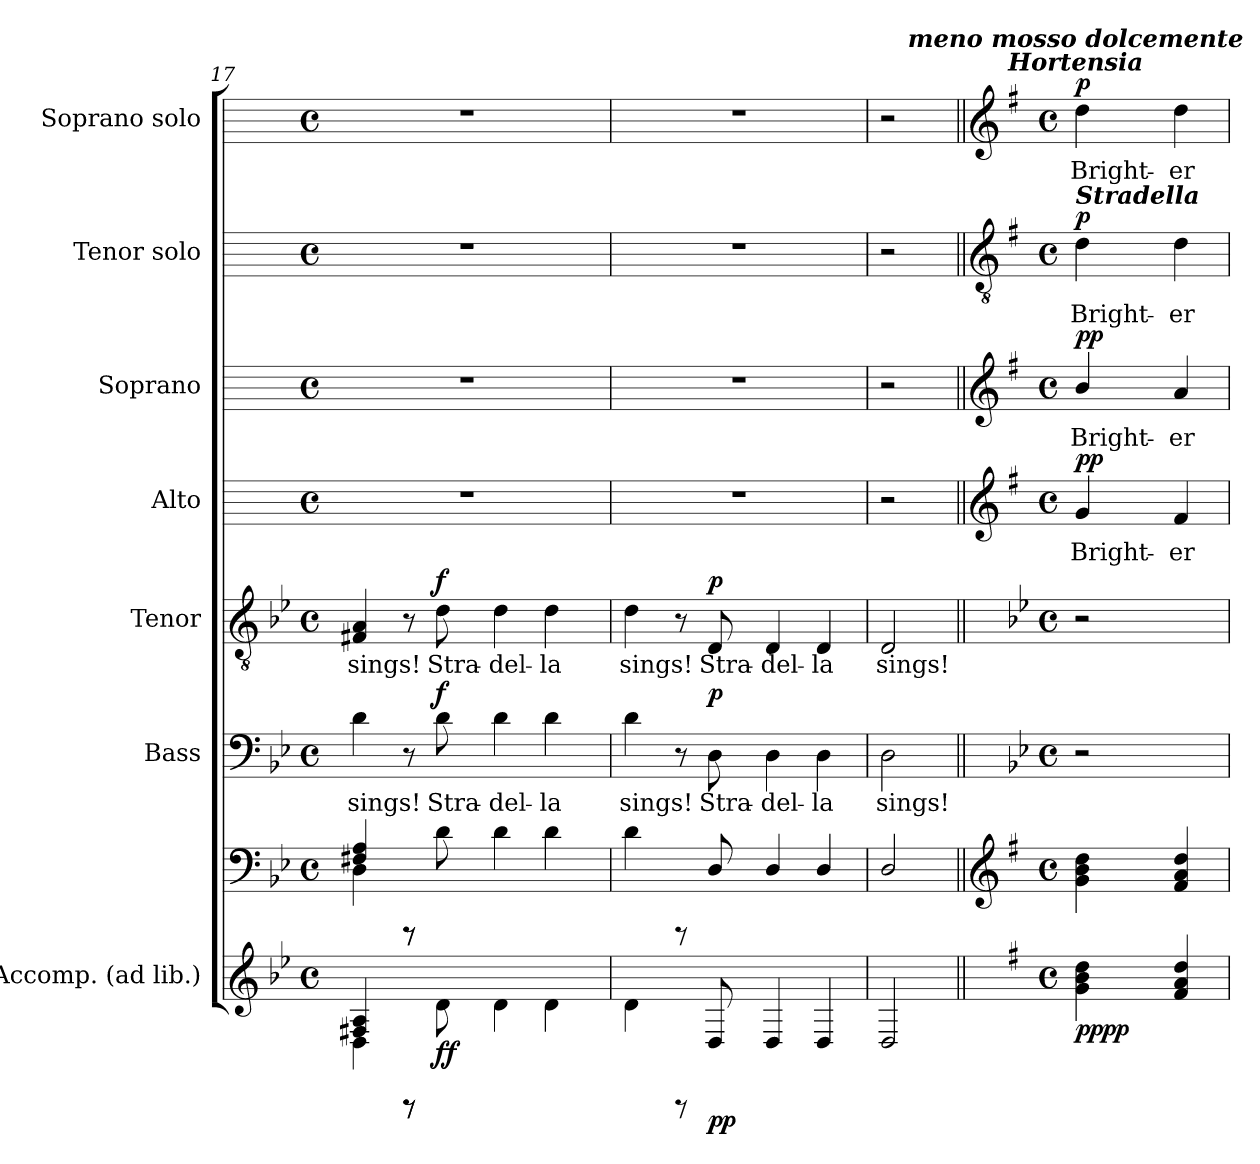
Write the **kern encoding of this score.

**kern	**kern	**dynam	**kern	**text	**dynam	**kern	**text	**dynam	**kern	**text	**dynam	**kern	**text	**dynam	**kern	**text	**dynam	**kern	**text	**dynam
*part7	*part7	*part7	*part6	*part6	*part6	*part5	*part5	*part5	*part4	*part4	*part4	*part3	*part3	*part3	*part2	*part2	*part2	*part1	*part1	*part1
*staff8	*staff7	*staff7/8	*staff6	*staff6	*staff6	*staff5	*staff5	*staff5	*staff4	*staff4	*staff4	*staff3	*staff3	*staff3	*staff2	*staff2	*staff2	*staff1	*staff1	*staff1
*I"Accomp. (ad lib.)	*	*	*I"Bass	*	*	*I"Tenor	*	*	*I"Alto	*	*	*I"Soprano	*	*	*I"Tenor solo	*	*	*I"Soprano solo	*	*
*	*	*	*I'B	*	*	*I'T	*	*	*I'A	*	*	*I'S	*	*	*	*	*	*	*	*
*	*clefF4	*	*clefF4	*	*	*clefGv2	*	*	*	*	*	*	*	*	*	*	*	*	*	*
*k[b-e-]	*k[b-e-]	*	*k[b-e-]	*	*	*k[b-e-]	*	*	*	*	*	*	*	*	*	*	*	*	*	*
*B-:	*B-:	*	*B-:	*	*	*B-:	*	*	*	*	*	*	*	*	*	*	*	*	*	*
*M4/4	*M4/4	*	*M4/4	*	*	*M4/4	*	*	*M4/4	*	*	*M4/4	*	*	*M4/4	*	*	*M4/4	*	*
*met(c)	*met(c)	*	*met(c)	*	*	*met(c)	*	*	*met(c)	*	*	*met(c)	*	*	*met(c)	*	*	*met(c)	*	*
=17	=17	=17	=17	=17	=17	=17	=17	=17	=17	=17	=17	=17	=17	=17	=17	=17	=17	=17	=17	=17
*^	*^	*	*	*	*	*	*	*	*	*	*	*	*	*	*	*	*	*	*	*
!	!	!	!	!	!	!LO:LY:b	!	!	!LO:LY:b	!	!	!	!	!	!	!	!	!	!	!	!	!
4F#X/ 4A/	4D\	4F#X/ 4A/	4D\	.	4d	sings!	.	4F#X 4A	sings!	.	1r	.	.	1r	.	.	1r	.	.	1r	.	.
8rFFF	8rFFF	8rFFF	8rFFF	.	8r	.	.	8r	.	.	.	.	.	.	.	.	.	.	.	.	.	.
!	!	!	!	!LO:DY:b=2	!	!LO:LY:b	!	!	!LO:LY:b	!	!	!	!	!	!	!	!	!	!	!	!	!
!	!	!	!	!LO:DY:n=1:b	!	!	!LO:DY:b	!	!	!LO:DY:b	!	!	!	!	!	!	!	!	!	!	!	!
2rFFFyy	8d\	2rFFFyy	8d\	f f	8d	Stra-	f	8d	Stra-	f	.	.	.	.	.	.	.	.	.	.	.	.
!	!	!	!	!	!	!LO:LY:b	!	!	!LO:LY:b	!	!	!	!	!	!	!	!	!	!	!	!	!
.	4d\	.	4d\	.	4d	-del-	.	4d	-del-	.	.	.	.	.	.	.	.	.	.	.	.	.
!	!	!	!	!	!	!LO:LY:b	!	!	!LO:LY:b	!	!	!	!	!	!	!	!	!	!	!	!	!
.	4d\	.	4d\	.	4d	-la	.	4d	-la	.	.	.	.	.	.	.	.	.	.	.	.	.
8ryy	.	8ryy	.	.	.	.	.	.	.	.	.	.	.	.	.	.	.	.	.	.	.	.
=18	=18	=18	=18	=18	=18	=18	=18	=18	=18	=18	=18	=18	=18	=18	=18	=18	=18	=18	=18	=18	=18	=18
!	!	!	!	!	!	!LO:LY:b	!	!	!LO:LY:b	!	!	!	!	!	!	!	!	!	!	!	!	!
1rFFFyy	4d\	1rFFFyy	4d\	.	4d	sings!	.	4d	sings!	.	1r	.	.	1r	.	.	1r	.	.	1r	.	.
.	8rFFF	.	8rFFF	.	8r	.	.	8r	.	.	.	.	.	.	.	.	.	.	.	.	.	.
!	!	!	!	!LO:DY:b=2	!	!LO:LY:b	!	!	!LO:LY:b	!	!	!	!	!	!	!	!	!	!	!	!	!
!	!	!	!	!LO:DY:n=1:b	!	!	!LO:DY:b	!	!	!LO:DY:b	!	!	!	!	!	!	!	!	!	!	!	!
.	8D/	.	8D/	p p	8D	Stra-	p	8D	Stra-	p	.	.	.	.	.	.	.	.	.	.	.	.
!	!	!	!	!	!	!LO:LY:b	!	!	!LO:LY:b	!	!	!	!	!	!	!	!	!	!	!	!	!
.	4D/	.	4D/	.	4D	-del-	.	4D	-del-	.	.	.	.	.	.	.	.	.	.	.	.	.
!	!	!	!	!	!	!LO:LY:b	!	!	!LO:LY:b	!	!	!	!	!	!	!	!	!	!	!	!	!
.	4D/	.	4D/	.	4D	-la	.	4D	-la	.	.	.	.	.	.	.	.	.	.	.	.	.
=19	=19	=19	=19	=19	=19	=19	=19	=19	=19	=19	=19	=19	=19	=19	=19	=19	=19	=19	=19	=19	=19	=19
!	!	!	!	!	!	!LO:LY:b	!	!	!LO:LY:b	!	!	!	!	!	!	!	!	!	!	!	!	!
2ryy	2D/	2ryy	2D/	.	2D	sings!	.	2D	sings!	.	2r	.	.	2r	.	.	2r	.	.	2r	.	.
!!LO:LB:g=z
=20||	=20||	=20||	=20||	=20||	=20||	=20||	=20||	=20||	=20||	=20||	=20||	=20||	=20||	=20||	=20||	=20||	=20||	=20||	=20||	=20||	=20||	=20||
*	*	*clefG2	*	*	*	*	*	*	*	*	*clefG2	*	*	*clefG2	*	*	*clefGv2	*	*	*clefG2	*	*
*k[f#]	*	*k[f#]	*	*	*	*	*	*	*	*	*k[f#]	*	*	*k[f#]	*	*	*k[f#]	*	*	*k[f#]	*	*
*G:	*	*G:	*	*	*	*	*	*	*	*	*G:	*	*	*G:	*	*	*G:	*	*	*G:	*	*
*M4/4	*	*M4/4	*	*	*M4/4	*	*	*M4/4	*	*	*M4/4	*	*	*M4/4	*	*	*M4/4	*	*	*M4/4	*	*
*met(c)	*	*met(c)	*	*	*met(c)	*	*	*met(c)	*	*	*met(c)	*	*	*met(c)	*	*	*met(c)	*	*	*met(c)	*	*
!	!	!	!	!	!	!	!	!	!	!	!	!	!	!	!	!	!	!	!	!LO:TX:a:Bi:cj:t=meno mosso dolcemente\nHortensia	!	!
!	!	!	!	!	!	!	!	!	!	!	!	!	!	!	!	!	!LO:TX:a:Bi:t=Stradella	!	!	!	!	!
!	!	!	!	!LO:DY:b=2	!	!	!	!	!	!	!	!LO:LY:b	!	!	!LO:LY:b	!	!	!LO:LY:b	!	!	!LO:LY:b	!
!	!	!	!	!LO:DY:n=1:b	!	!	!	!	!	!	!	!	!LO:DY:b	!	!	!LO:DY:b	!	!	!LO:DY:b	!	!	!LO:DY:b
4g 4b 4dd	2ryy	4g 4b 4dd	2ryy	pp pp	2r	.	.	2r	.	.	4g/	Bright-	pp	4b/	Bright-	pp	4d	Bright-	p	4dd	Bright-	p
!	!	!	!	!	!	!	!	!	!	!	!	!LO:LY:b	!	!	!LO:LY:b	!	!	!LO:LY:b	!	!	!LO:LY:b	!
4f# 4a 4dd	.	4f# 4a 4dd	.	.	.	.	.	.	.	.	4f#	-er	.	4a	-er	.	4d	-er	.	4dd	-er	.
*v	*v	*	*	*	*	*	*	*	*	*	*	*	*	*	*	*	*	*	*	*	*	*
*	*v	*v	*	*	*	*	*	*	*	*	*	*	*	*	*	*	*	*	*	*	*
=	=	=	=	=	=	=	=	=	=	=	=	=	=	=	=	=	=	=	=	=
*-	*-	*-	*-	*-	*-	*-	*-	*-	*-	*-	*-	*-	*-	*-	*-	*-	*-	*-	*-	*-
